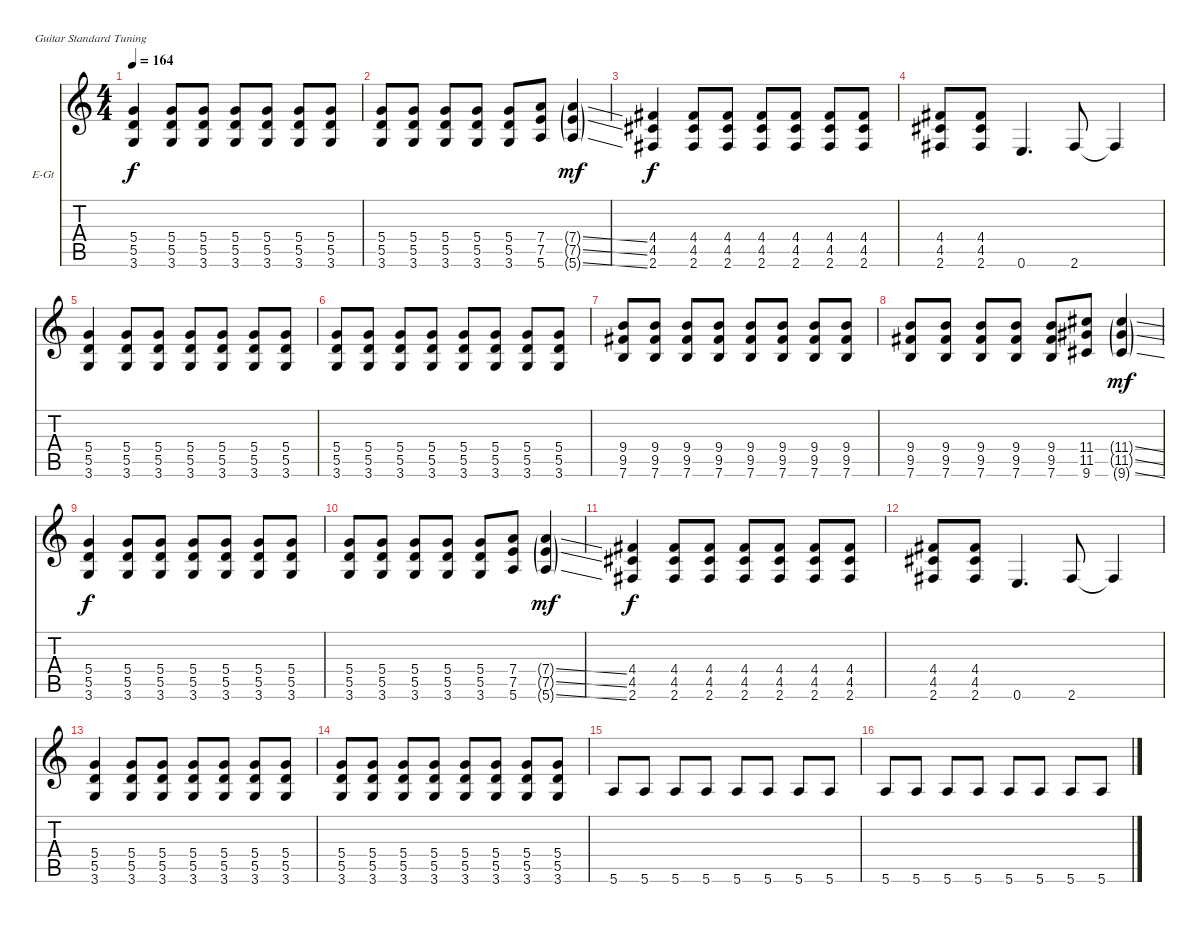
\defaultSystemsLayout 4
\bracketExtendMode nobrackets
\firstSystemTrackNameOrientation horizontal
\otherSystemsTrackNameOrientation horizontal
\track ("Eddie Vedder" "E-Gt") {instrument electricguitarclean}
\staff {score tabs}
\tuning (E4 B3 G3 D3 A2 E2)
\ts (4 4)
\tempo 164
\clef g2
\ks c
(5.4 5.5 3.6).4{dy f} (5.4 5.5 3.6).8 (5.4 5.5 3.6).8 (5.4 5.5 3.6).8 (5.4 5.5 3.6).8 (5.4 5.5 3.6).8 (5.4 5.5 3.6).8 |
(5.4 5.5 3.6).8 (5.4 5.5 3.6).8 (5.4 5.5 3.6).8 (5.4 5.5 3.6).8 (5.4 5.5 3.6).8 (7.4 7.5 5.6).8 (7.4{ss g} 7.5{ss g} 5.6{ss g}).4{dy mf} |
(4.4 4.5 2.6).4{dy f} (4.4 4.5 2.6).8 (4.4 4.5 2.6).8 (4.4 4.5 2.6).8 (4.4 4.5 2.6).8 (4.4 4.5 2.6).8 (4.4 4.5 2.6).8 |
(4.4 4.5 2.6).8 (4.4 4.5 2.6).8 0.6.4{d} 2.6.8 2.6{t}.4 |
(5.4 5.5 3.6).4 (5.4 5.5 3.6).8 (5.4 5.5 3.6).8 (5.4 5.5 3.6).8 (5.4 5.5 3.6).8 (5.4 5.5 3.6).8 (5.4 5.5 3.6).8 |
(5.4 5.5 3.6).8 (5.4 5.5 3.6).8 (5.4 5.5 3.6).8 (5.4 5.5 3.6).8 (5.4 5.5 3.6).8 (5.4 5.5 3.6).8 (5.4 5.5 3.6).8 (5.4 5.5 3.6).8 |
(9.4 9.5 7.6).8 (9.4 9.5 7.6).8 (9.4 9.5 7.6).8 (9.4 9.5 7.6).8 (9.4 9.5 7.6).8 (9.4 9.5 7.6).8 (9.4 9.5 7.6).8 (9.4 9.5 7.6).8 |
(9.4 9.5 7.6).8 (9.4 9.5 7.6).8 (9.4 9.5 7.6).8 (9.4 9.5 7.6).8 (9.4 9.5 7.6).8 (11.4 11.5 9.6).8 (11.4{ss g} 11.5{ss g} 9.6{ss g}).4{dy mf} |
(5.4 5.5 3.6).4{dy f} (5.4 5.5 3.6).8 (5.4 5.5 3.6).8 (5.4 5.5 3.6).8 (5.4 5.5 3.6).8 (5.4 5.5 3.6).8 (5.4 5.5 3.6).8 |
(5.4 5.5 3.6).8 (5.4 5.5 3.6).8 (5.4 5.5 3.6).8 (5.4 5.5 3.6).8 (5.4 5.5 3.6).8 (7.4 7.5 5.6).8 (7.4{ss g} 7.5{ss g} 5.6{ss g}).4{dy mf} |
(4.4 4.5 2.6).4{dy f} (4.4 4.5 2.6).8 (4.4 4.5 2.6).8 (4.4 4.5 2.6).8 (4.4 4.5 2.6).8 (4.4 4.5 2.6).8 (4.4 4.5 2.6).8 |
(4.4 4.5 2.6).8 (4.4 4.5 2.6).8 0.6.4{d} 2.6.8 2.6{t}.4 |
(5.4 5.5 3.6).4 (5.4 5.5 3.6).8 (5.4 5.5 3.6).8 (5.4 5.5 3.6).8 (5.4 5.5 3.6).8 (5.4 5.5 3.6).8 (5.4 5.5 3.6).8 |
(5.4 5.5 3.6).8 (5.4 5.5 3.6).8 (5.4 5.5 3.6).8 (5.4 5.5 3.6).8 (5.4 5.5 3.6).8 (5.4 5.5 3.6).8 (5.4 5.5 3.6).8 (5.4 5.5 3.6).8 |
5.6.8 5.6.8 5.6.8 5.6.8 5.6.8 5.6.8 5.6.8 5.6.8 |
5.6.8 5.6.8 5.6.8 5.6.8 5.6.8 5.6.8 5.6.8 5.6.8
